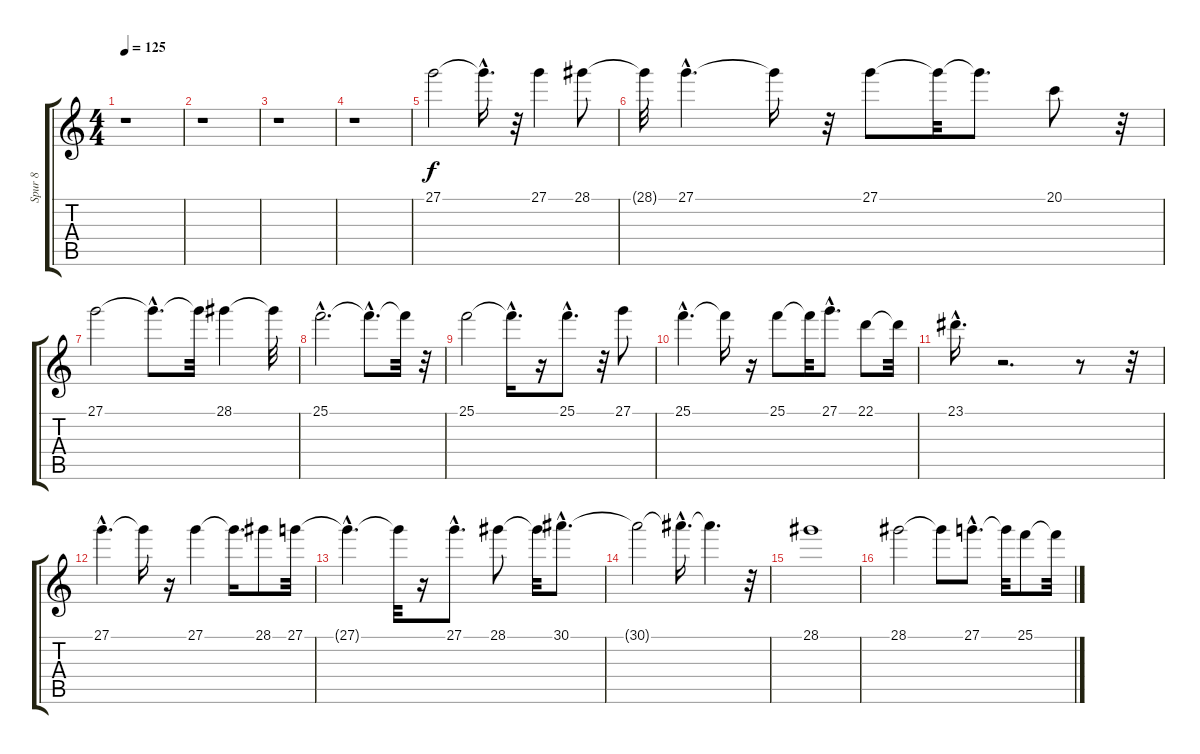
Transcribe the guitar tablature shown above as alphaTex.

\track ("Spur 8" "Spur 8") {instrument frenchhorn}
\staff {score tabs}
\tuning (E4 B3 G3 D3 A2 E2) {hide}
\ts (4 4)
\tempo 125
\clef g2
\ks c
r.1{dy f} |
r.1 |
r.1 |
r.1 |
27.1.2{volume 6 balance 14 instrument stringensemble1} 27.1{hac t}.16{d} r.32 27.1.4 28.1.8 |
28.1{t}.32 27.1{hac}.4{d} 27.1{t}.16 r.32 27.1.8 27.1{t}.32 27.1{t}.8{d} 20.1.8 r.32 |
27.1.2 27.1{hac t}.8{d} 27.1{t}.32 28.1.4 28.1{t}.32 |
25.1{hac}.2{d} 25.1{hac t}.8{d} 25.1{t}.32 r.32 |
25.1.2 25.1{hac t}.16{d} r.16 25.1{hac}.8{d} r.32 27.1.8 |
25.1{hac}.4{d} 25.1{t}.16 r.16 25.1.8 25.1{t}.32 27.1{hac}.8{d} 22.1.8 22.1{t}.32 |
23.1{hac}.16{d} r.2{d} r.8 r.32 |
27.1{hac}.4{d} 27.1{t}.16 r.16 27.1.4 27.1{t}.16{d} 28.1.8 27.1.32 |
27.1{hac t}.4{d} 27.1{t}.32 r.16 27.1{hac}.8{d} 28.1.8 28.1{t}.32 30.1{hac}.8{d} |
30.1{t}.2 30.1{hac t}.16{d} 30.1{t}.4{d} r.32 |
28.1.1 |
28.1.2 28.1{t}.8 27.1{hac}.8{d} 27.1{t}.32 25.1.8 25.1{t}.32
